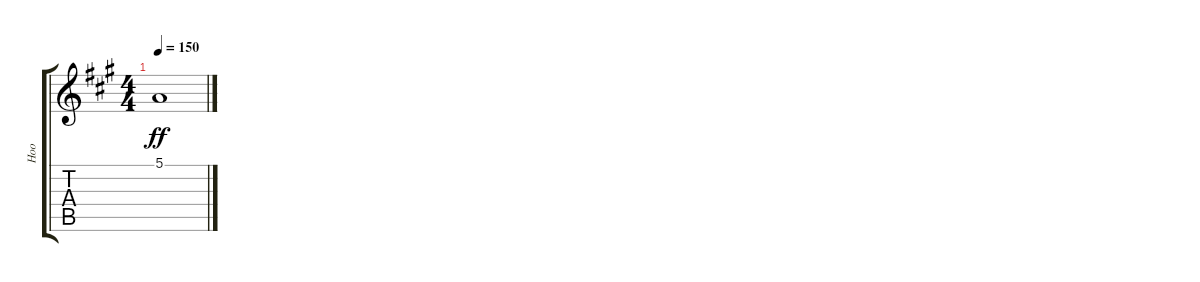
\track ("Hoo" "Hoo") {instrument whistle}
\staff {score tabs}
\tuning (E4 B3 G3 D3 A2 E2) {hide}
\ts (4 4)
\tempo 150
\clef g2
\ks a
5.1{t}.1{dy ff}
